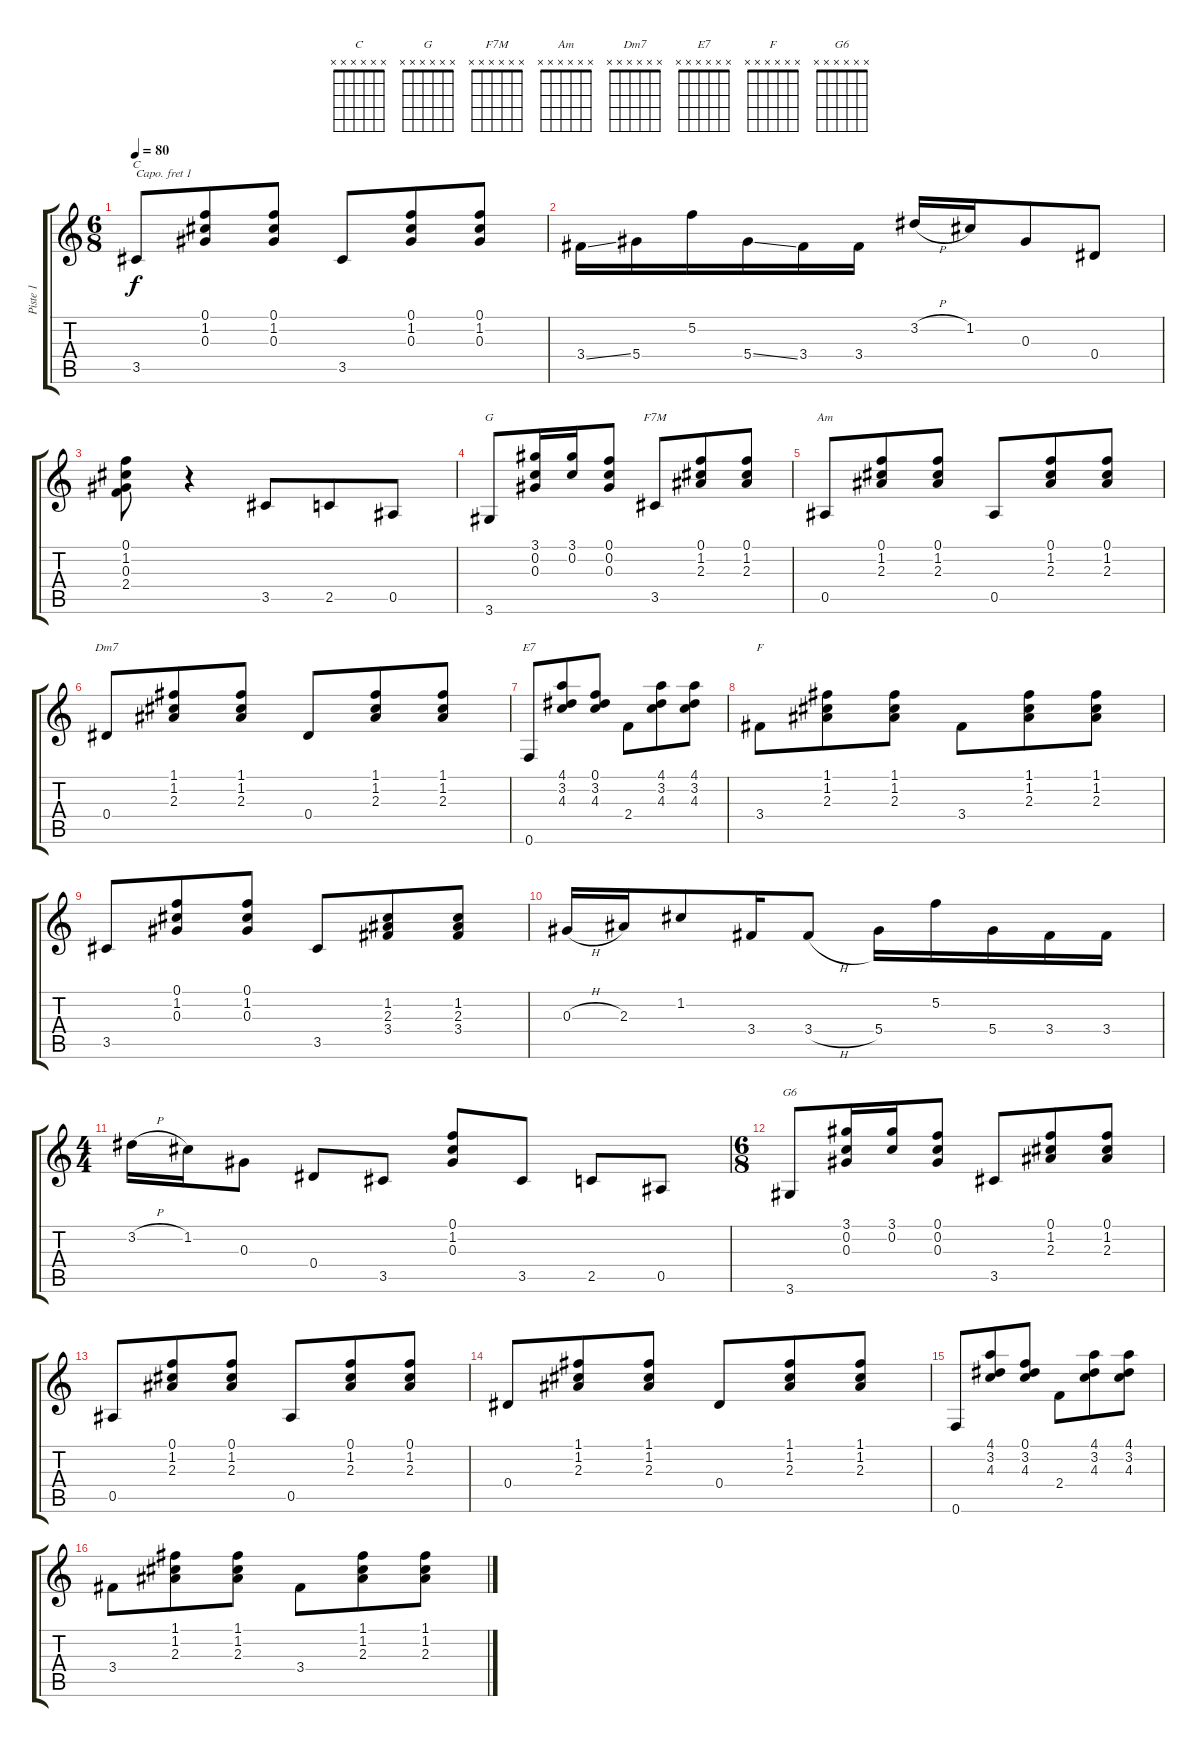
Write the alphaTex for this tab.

\track ("Piste 1" "Piste 1") {instrument acousticguitarsteel}
\staff {score tabs}
\capo 1
\tuning (E4 B3 G3 D3 A2 E2) {hide}
\chord ("C" x x x x x x) {firstfret 0}
\chord ("G" x x x x x x) {firstfret 0}
\chord ("F7M" x x x x x x) {firstfret 0}
\chord ("Am" x x x x x x) {firstfret 0}
\chord ("Dm7" x x x x x x) {firstfret 0}
\chord ("E7" x x x x x x) {firstfret 0}
\chord ("F" x x x x x x) {firstfret 0}
\chord ("G6" x x x x x x) {firstfret 0}
\ts (6 8)
\tempo 80
\clef g2
\ks c
3.5.8{ch "C" dy f instrument acousticguitarsteel} (0.1 1.2 0.3).8 (0.1 1.2 0.3).8 3.5.8 (0.1 1.2 0.3).8 (0.1 1.2 0.3).8 |
3.4{ss}.16 5.4.16 5.2.16 5.4{ss}.16 3.4.16 3.4.16 3.2{h}.16 1.2.16 0.3.8 0.4.8 |
(0.1 1.2 0.3 2.4).8 r.4 3.5.8 2.5.8 0.5.8 |
3.6.8{ch "G"} (3.1 0.2 0.3).16 (3.1 0.2).16 (0.1 0.2 0.3).8 3.5.8{ch "F7M"} (0.1 1.2 2.3).8 (0.1 1.2 2.3).8 |
0.5.8{ch "Am"} (0.1 1.2 2.3).8 (0.1 1.2 2.3).8 0.5.8 (0.1 1.2 2.3).8 (0.1 1.2 2.3).8 |
0.4.8{ch "Dm7"} (1.1 1.2 2.3).8 (1.1 1.2 2.3).8 0.4.8 (1.1 1.2 2.3).8 (1.1 1.2 2.3).8 |
0.6.8{ch "E7"} (4.1 3.2 4.3).8 (0.1 3.2 4.3).8 2.4.8 (4.1 3.2 4.3).8 (4.1 3.2 4.3).8 |
3.4.8{ch "F"} (1.1 1.2 2.3).8 (1.1 1.2 2.3).8 3.4.8 (1.1 1.2 2.3).8 (1.1 1.2 2.3).8 |
3.5.8 (0.1 1.2 0.3).8 (0.1 1.2 0.3).8 3.5.8 (1.2 2.3 3.4).8 (1.2 2.3 3.4).8 |
0.3{h}.16 2.3.16 1.2.8 3.4.16 3.4{h}.8 5.4.16 5.2.16 5.4.16 3.4.16 3.4.16 |
\ts (4 4)
3.2{h}.16 1.2.16 0.3.8 0.4.8 3.5.8 (0.1 1.2 0.3).8 3.5.8 2.5.8 0.5.8 |
\ts (6 8)
3.6.8{ch "G6"} (3.1 0.2 0.3).16 (3.1 0.2).16 (0.1 0.2 0.3).8 3.5.8 (0.1 1.2 2.3).8 (0.1 1.2 2.3).8 |
0.5.8 (0.1 1.2 2.3).8 (0.1 1.2 2.3).8 0.5.8 (0.1 1.2 2.3).8 (0.1 1.2 2.3).8 |
0.4.8 (1.1 1.2 2.3).8 (1.1 1.2 2.3).8 0.4.8 (1.1 1.2 2.3).8 (1.1 1.2 2.3).8 |
0.6.8 (4.1 3.2 4.3).8 (0.1 3.2 4.3).8 2.4.8 (4.1 3.2 4.3).8 (4.1 3.2 4.3).8 |
3.4.8 (1.1 1.2 2.3).8 (1.1 1.2 2.3).8 3.4.8 (1.1 1.2 2.3).8 (1.1 1.2 2.3).8
